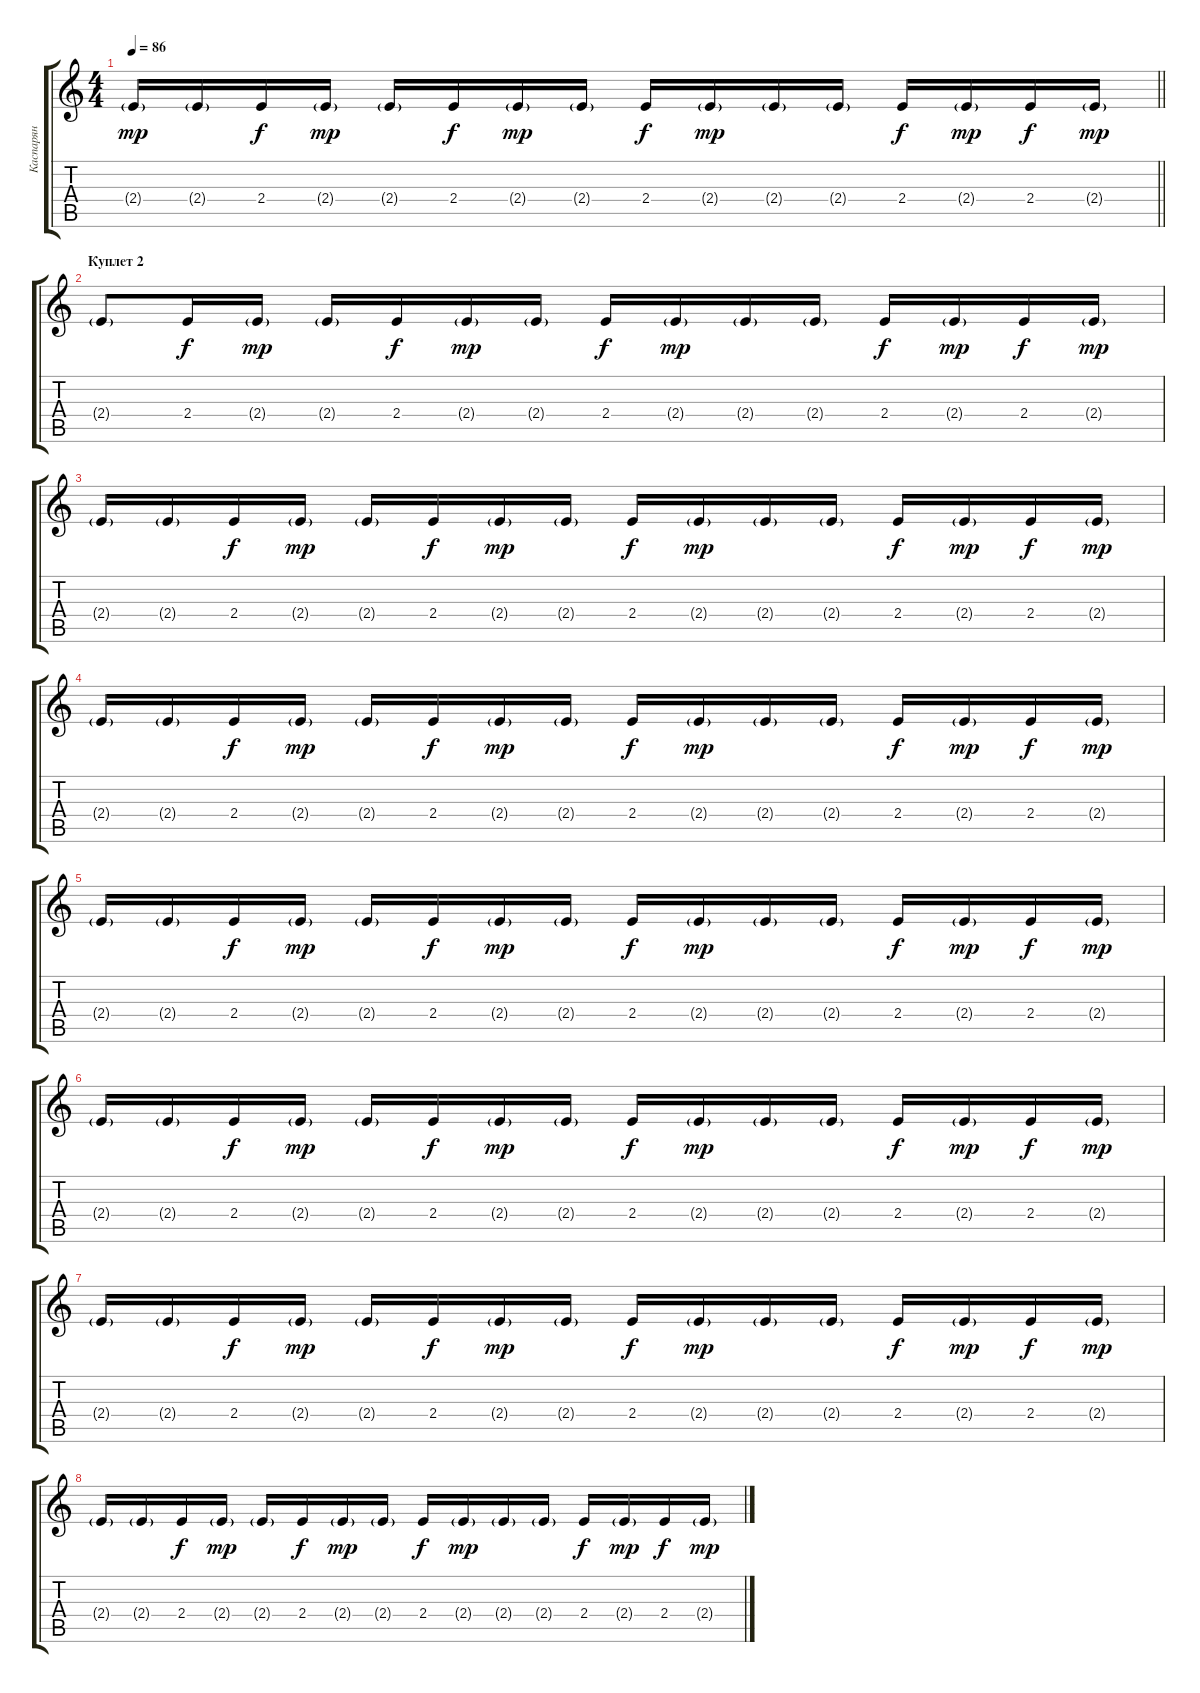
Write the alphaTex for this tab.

\track ("Каспарян" "Каспарян") {instrument electricguitarclean}
\staff {score tabs}
\tuning (E4 B3 G3 D3 A2 E2) {hide}
\ts (4 4)
\tempo 86
\clef g2
\barLineRight lightlight
\ks c
2.4{g}.16{dy mp} 2.4{g}.16 2.4.16{dy f} 2.4{g}.16{dy mp} 2.4{g}.16 2.4.16{dy f} 2.4{g}.16{dy mp} 2.4{g}.16 2.4.16{dy f} 2.4{g}.16{dy mp} 2.4{g}.16 2.4{g}.16 2.4.16{dy f} 2.4{g}.16{dy mp} 2.4.16{dy f} 2.4{g}.16{dy mp} |
\section ("" "Куплет 2")
2.4{g}.8{volume 10 instrument distortionguitar} 2.4.16{dy f} 2.4{g}.16{dy mp} 2.4{g}.16 2.4.16{dy f} 2.4{g}.16{dy mp} 2.4{g}.16 2.4.16{dy f} 2.4{g}.16{dy mp} 2.4{g}.16 2.4{g}.16 2.4.16{dy f} 2.4{g}.16{dy mp} 2.4.16{dy f} 2.4{g}.16{dy mp} |
2.4{g}.16 2.4{g}.16 2.4.16{dy f} 2.4{g}.16{dy mp} 2.4{g}.16 2.4.16{dy f} 2.4{g}.16{dy mp} 2.4{g}.16 2.4.16{dy f} 2.4{g}.16{dy mp} 2.4{g}.16 2.4{g}.16 2.4.16{dy f} 2.4{g}.16{dy mp} 2.4.16{dy f} 2.4{g}.16{dy mp} |
2.4{g}.16 2.4{g}.16 2.4.16{dy f} 2.4{g}.16{dy mp} 2.4{g}.16 2.4.16{dy f} 2.4{g}.16{dy mp} 2.4{g}.16 2.4.16{dy f} 2.4{g}.16{dy mp} 2.4{g}.16 2.4{g}.16 2.4.16{dy f} 2.4{g}.16{dy mp} 2.4.16{dy f} 2.4{g}.16{dy mp} |
2.4{g}.16 2.4{g}.16 2.4.16{dy f} 2.4{g}.16{dy mp} 2.4{g}.16 2.4.16{dy f} 2.4{g}.16{dy mp} 2.4{g}.16 2.4.16{dy f} 2.4{g}.16{dy mp} 2.4{g}.16 2.4{g}.16 2.4.16{dy f} 2.4{g}.16{dy mp} 2.4.16{dy f} 2.4{g}.16{dy mp} |
2.4{g}.16 2.4{g}.16 2.4.16{dy f} 2.4{g}.16{dy mp} 2.4{g}.16 2.4.16{dy f} 2.4{g}.16{dy mp} 2.4{g}.16 2.4.16{dy f} 2.4{g}.16{dy mp} 2.4{g}.16 2.4{g}.16 2.4.16{dy f} 2.4{g}.16{dy mp} 2.4.16{dy f} 2.4{g}.16{dy mp} |
2.4{g}.16 2.4{g}.16 2.4.16{dy f} 2.4{g}.16{dy mp} 2.4{g}.16 2.4.16{dy f} 2.4{g}.16{dy mp} 2.4{g}.16 2.4.16{dy f} 2.4{g}.16{dy mp} 2.4{g}.16 2.4{g}.16 2.4.16{dy f} 2.4{g}.16{dy mp} 2.4.16{dy f} 2.4{g}.16{dy mp} |
2.4{g}.16 2.4{g}.16 2.4.16{dy f} 2.4{g}.16{dy mp} 2.4{g}.16 2.4.16{dy f} 2.4{g}.16{dy mp} 2.4{g}.16 2.4.16{dy f} 2.4{g}.16{dy mp} 2.4{g}.16 2.4{g}.16 2.4.16{dy f} 2.4{g}.16{dy mp} 2.4.16{dy f} 2.4{g}.16{dy mp}
